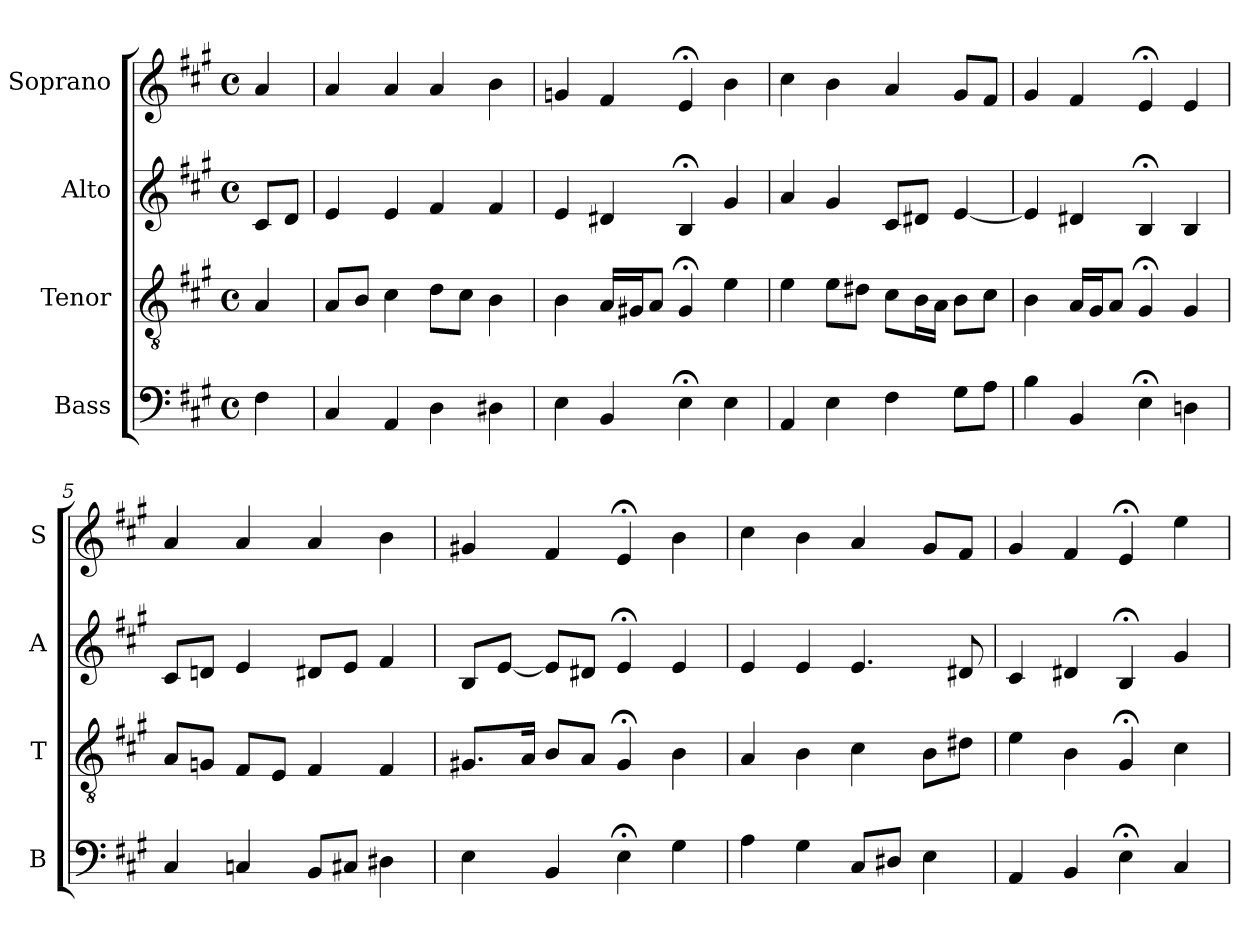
**kern	**kern	**kern	**kern
*part4	*part3	*part2	*part1
*staff4	*staff3	*staff2	*staff1
*I"Bass	*I"Tenor	*I"Alto	*I"Soprano
*I'B	*I'T	*I'A	*I'S
*clefF4	*clefGv2	*clefG2	*clefG2
*k[f#c#g#]	*k[f#c#g#]	*k[f#c#g#]	*k[f#c#g#]
*A:	*A:	*A:	*A:
*M4/4	*M4/4	*M4/4	*M4/4
*met(c)	*met(c)	*met(c)	*met(c)
*MM100	*MM100	*MM100	*MM100
=	=	=	=
4F#	4A	8c#L	4a
.	.	8dJ	.
=1	=1	=1	=1
4C#	8AL	4e	4a
.	8BJ	.	.
4AA	4c#	4e	4a
4D	8dL	4f#	4a
.	8c#J	.	.
4D#X	4B	4f#	4b
=2	=2	=2	=2
4E	4B	4e	4gn
4BB	16ALL	4d#X	4f#
.	16G#XJ	.	.
.	8AJ	.	.
4E;<	4G#;<	4B;<	4e;<
4E	4e	4g#	4b
=3	=3	=3	=3
4AA	4e	4a	4cc#
4E	8eL	4g#	4b
.	8d#XJ	.	.
4F#	8c#L	8c#L	4a
.	16BL	8d#XJ	.
.	16AJJ	.	.
8G#L	8BL	[4e	8g#L
8AJ	8c#J	.	8f#J
=4	=4	=4	=4
4B	4B	4e]	4g#
4BB	16ALL	4d#X	4f#
.	16G#J	.	.
.	8AJ	.	.
4E;<	4G#;<	4B;<	4e;<
4Dni	4G#i	4Bi	4ei
=5	=5	=5	=5
4C#	8AL	8c#L	4a
.	8GnJ	8dnJ	.
4Cn	8F#L	4e	4a
.	8EJ	.	.
8BBL	4F#	8d#XL	4a
8C#XJ	.	8eJ	.
4D#X	4F#	4f#	4b
=6	=6	=6	=6
4E	8.G#XL	8BL	4g#X
.	.	[8eJ	.
.	16AJk	.	.
4BB	8BL	8eL]	4f#
.	8AJ	8d#XJ	.
4E;<	4G#;<	4e;<	4e;<
4G#	4B	4e	4b
=7	=7	=7	=7
4A	4A	4e	4cc#
4G#	4B	4e	4b
8C#L	4c#	4.e	4a
8D#XJ	.	.	.
4E	8BL	.	8g#L
.	8d#XJ	8d#X	8f#J
=8	=8	=8	=8
4AA	4e	4c#	4g#
4BB	4B	4d#X	4f#
4E;<	4G#;<	4B;<	4e;<
4C#	4c#	4g#	4ee
=	=	=	=
*-	*-	*-	*-
